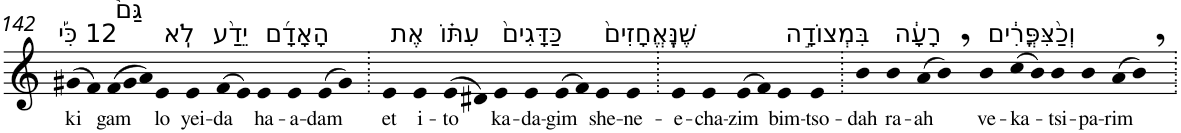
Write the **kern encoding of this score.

**kern	**text
*part1	*part1
*staff1	*staff1
*I"Piano	*
*I'Pno	*
!!LO:PB:g=z
*clefG2	*
*k[]	*
=142	=142
!LO:TX:a:t=12 כִּ֡י	!
!	!LO:LY:b
(>8g#X	ki
8f)	.
*Xtuplet	*
!LO:TX:a:t=גַּם֩	!
!	!LO:LY:b
(>12f	gam
12g#	.
12a)	.
!LO:TX:a:t=לֹֽא	!
!	!LO:LY:b
4e	lo
!LO:TX:a:t=יֵדַ֨ע	!
!	!LO:LY:b
4e	yei-
!	!LO:LY:b
(>8f	-da
8e)	.
!LO:TX:a:t=הָאָדָ֜ם	!
!	!LO:LY:b
4e	ha-
!	!LO:LY:b
4e	-a-
!	!LO:LY:b
(>8e	-dam
8g#)	.
=143.	=143.
!LO:TX:a:t=אֶת	!
!	!LO:LY:b
4e	et
!LO:TX:a:t=עִתּ֗וֹ	!
!	!LO:LY:b
4e	i-
!	!LO:LY:b
(>8e	-to
8d#X)	.
!LO:TX:a:t=כַּדָּגִים֙	!
!	!LO:LY:b
4e	ka-
!	!LO:LY:b
4e	-da-
!	!LO:LY:b
(>8e	-gim
8f)	.
!LO:TX:a:t=שֶׁנֶּֽאֱחָזִים֙	!
!	!LO:LY:b
4e	she-
!	!LO:LY:b
4e	-ne-
=144.	=144.
!	!LO:LY:b
4e	-e-
!	!LO:LY:b
4e	-cha-
!	!LO:LY:b
(>8e	-zim
8f)	.
!LO:TX:a:t=בִּמְצוֹדָ֣ה	!
!	!LO:LY:b
4e	bim-
!	!LO:LY:b
4e	-tso-
=145.	=145.
!	!LO:LY:b
4b	-dah
!LO:TX:a:t=רָעָ֔ה	!
!	!LO:LY:b
4b	ra-
!	!LO:LY:b
(>8a	-ah
8b,)	.
!LO:TX:a:t=וְכַ֨צִּפֳּרִ֔ים	!
!	!LO:LY:b
4b	ve-
!	!LO:LY:b
(>8cc	-ka-
8b)	.
!	!LO:LY:b
4b	-tsi-
!	!LO:LY:b
4b	-pa-
!	!LO:LY:b
(>8a	-rim
8b,)	.
=.	=.
*-	*-
